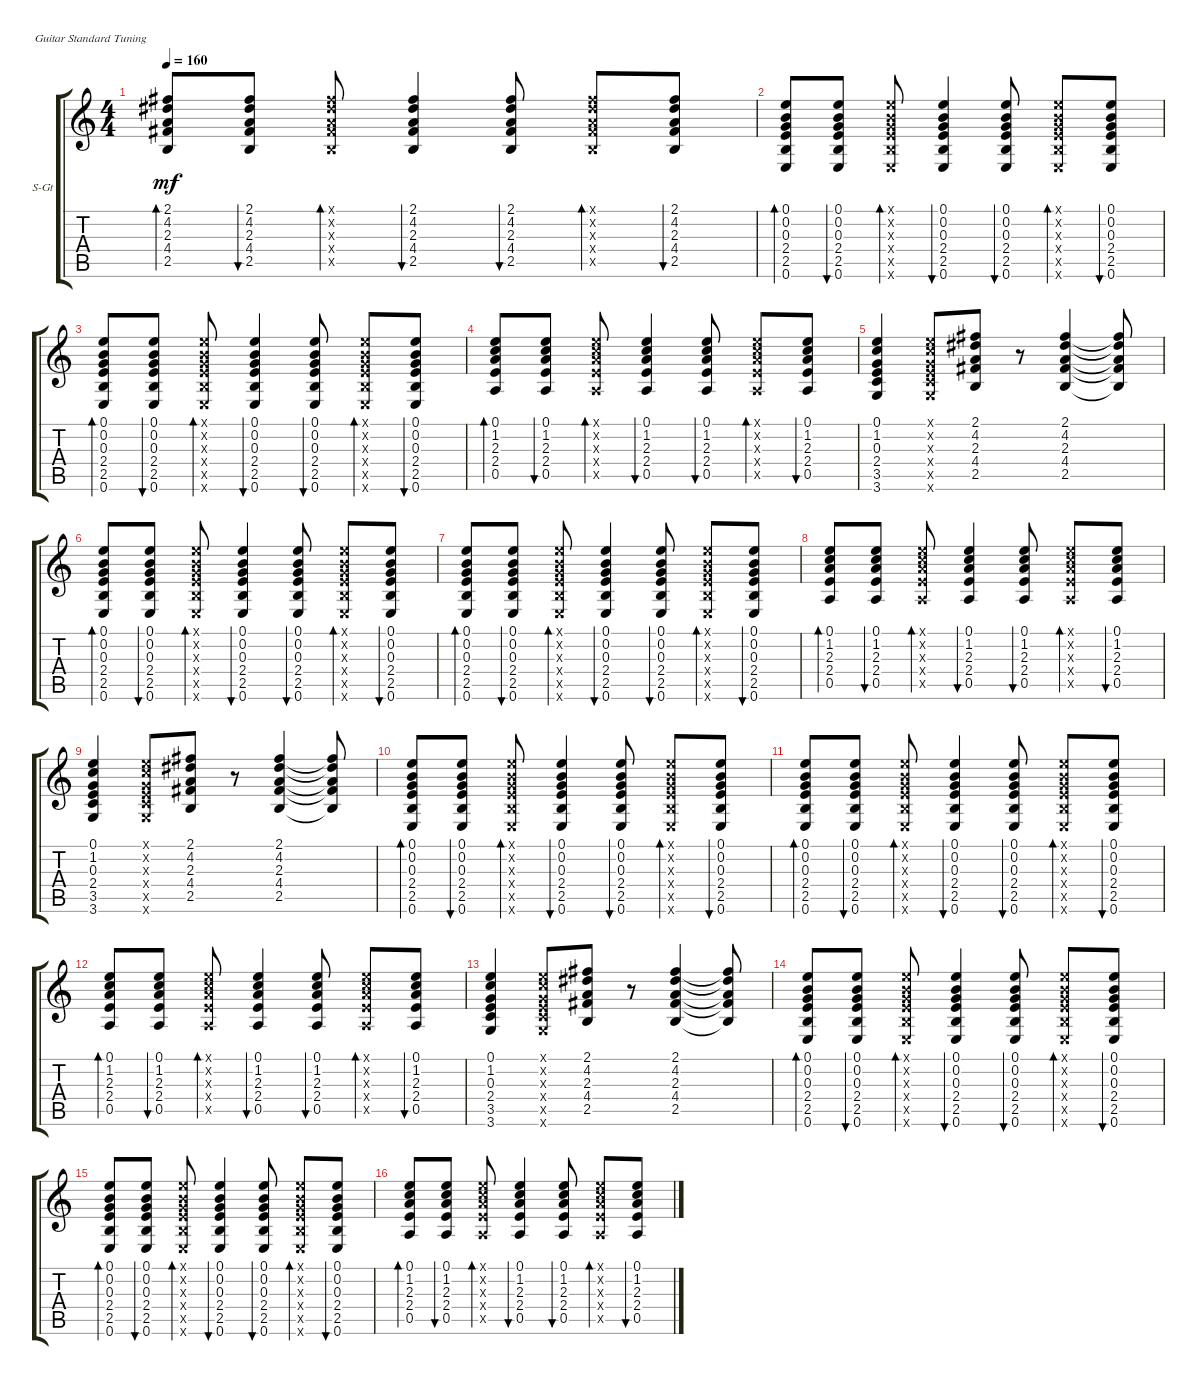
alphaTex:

\defaultSystemsLayout 4
\bracketExtendMode groupsimilarinstruments
\firstSystemTrackNameOrientation horizontal
\otherSystemsTrackNameOrientation horizontal
\track ("Steel Guitar" "S-Gt") {instrument acousticguitarsteel}
\staff {score tabs}
\tuning (E4 B3 G3 D3 A2 E2)
\ts (4 4)
\tempo 160
\clef g2
\ks c
(2.5 4.4 2.3 4.2 2.1).8{bd 114 dy mf} (2.5 4.4 2.3 4.2 2.1).8{bu 114} (2.5{x} 4.4{x} 2.3{x} 4.2{x} 2.1{x}).8{bd 114} (2.5 4.4 2.3 4.2 2.1).4{bu 114} (2.5 4.4 2.3 4.2 2.1).8{bu 114} (2.5{x} 4.4{x} 2.3{x} 4.2{x} 2.1{x}).8{bd 114} (2.5 4.4 2.3 4.2 2.1).8{bu 114} |
(0.6 2.5 2.4 0.3 0.2 0.1).8{bd 116} (0.6 2.5 2.4 0.3 0.2 0.1).8{bu 115} (0.6{x} 2.5{x} 2.4{x} 0.3{x} 0.2{x} 0.1{x}).8{bd 116} (0.6 2.5 2.4 0.3 0.2 0.1).4{bu 115} (0.6 2.5 2.4 0.3 0.2 0.1).8{bu 115} (0.6{x} 2.5{x} 2.4{x} 0.3{x} 0.2{x} 0.1{x}).8{bd 116} (0.6 2.5 2.4 0.3 0.2 0.1).8{bu 115} |
(0.6 2.5 2.4 0.3 0.2 0.1).8{bd 116} (0.6 2.5 2.4 0.3 0.2 0.1).8{bu 115} (0.6{x} 2.5{x} 2.4{x} 0.3{x} 0.2{x} 0.1{x}).8{bd 116} (0.6 2.5 2.4 0.3 0.2 0.1).4{bu 115} (0.6 2.5 2.4 0.3 0.2 0.1).8{bu 115} (0.6{x} 2.5{x} 2.4{x} 0.3{x} 0.2{x} 0.1{x}).8{bd 116} (0.6 2.5 2.4 0.3 0.2 0.1).8{bu 115} |
(0.5 2.4 2.3 1.2 0.1).8{bd 114} (0.1 1.2 2.3 2.4 0.5).8{bu 114} (0.5{x} 2.4{x} 2.3{x} 1.2{x} 0.1{x}).8{bd 114} (0.1 1.2 2.3 2.4 0.5).4{bu 114} (0.1 1.2 2.3 2.4 0.5).8{bu 114} (0.5{x} 2.4{x} 2.3{x} 1.2{x} 0.1{x}).8{bd 114} (0.1 1.2 2.3 2.4 0.5).8{bu 114} |
(3.6 3.5 2.4 0.3 1.2 0.1).4 (3.6{x} 3.5{x} 2.4{x} 0.3{x} 1.2{x} 0.1{x}).8 (2.5 4.4 4.2 2.3 2.1).8 r.8 (2.5 4.4 4.2 2.3 2.1).4 (2.1{t} 4.2{t} 2.3{t} 4.4{t} 2.5{t}).8 |
(0.6 2.5 2.4 0.3 0.2 0.1).8{bd 116} (0.6 2.5 2.4 0.3 0.2 0.1).8{bu 115} (0.6{x} 2.5{x} 2.4{x} 0.3{x} 0.2{x} 0.1{x}).8{bd 116} (0.6 2.5 2.4 0.3 0.2 0.1).4{bu 115} (0.6 2.5 2.4 0.3 0.2 0.1).8{bu 115} (0.6{x} 2.5{x} 2.4{x} 0.3{x} 0.2{x} 0.1{x}).8{bd 116} (0.6 2.5 2.4 0.3 0.2 0.1).8{bu 115} |
(0.6 2.5 2.4 0.3 0.2 0.1).8{bd 116} (0.6 2.5 2.4 0.3 0.2 0.1).8{bu 115} (0.6{x} 2.5{x} 2.4{x} 0.3{x} 0.2{x} 0.1{x}).8{bd 116} (0.6 2.5 2.4 0.3 0.2 0.1).4{bu 115} (0.6 2.5 2.4 0.3 0.2 0.1).8{bu 115} (0.6{x} 2.5{x} 2.4{x} 0.3{x} 0.2{x} 0.1{x}).8{bd 116} (0.6 2.5 2.4 0.3 0.2 0.1).8{bu 115} |
(0.5 2.4 2.3 1.2 0.1).8{bd 114} (0.1 1.2 2.3 2.4 0.5).8{bu 114} (0.5{x} 2.4{x} 2.3{x} 1.2{x} 0.1{x}).8{bd 114} (0.1 1.2 2.3 2.4 0.5).4{bu 114} (0.1 1.2 2.3 2.4 0.5).8{bu 114} (0.5{x} 2.4{x} 2.3{x} 1.2{x} 0.1{x}).8{bd 114} (0.1 1.2 2.3 2.4 0.5).8{bu 114} |
(3.6 3.5 2.4 0.3 1.2 0.1).4 (3.6{x} 3.5{x} 2.4{x} 0.3{x} 1.2{x} 0.1{x}).8 (2.5 4.4 4.2 2.3 2.1).8 r.8 (2.5 4.4 4.2 2.3 2.1).4 (2.1{t} 4.2{t} 2.3{t} 4.4{t} 2.5{t}).8 |
(0.6 2.5 2.4 0.3 0.2 0.1).8{bd 116} (0.6 2.5 2.4 0.3 0.2 0.1).8{bu 115} (0.6{x} 2.5{x} 2.4{x} 0.3{x} 0.2{x} 0.1{x}).8{bd 116} (0.6 2.5 2.4 0.3 0.2 0.1).4{bu 115} (0.6 2.5 2.4 0.3 0.2 0.1).8{bu 115} (0.6{x} 2.5{x} 2.4{x} 0.3{x} 0.2{x} 0.1{x}).8{bd 116} (0.6 2.5 2.4 0.3 0.2 0.1).8{bu 115} |
(0.6 2.5 2.4 0.3 0.2 0.1).8{bd 116} (0.6 2.5 2.4 0.3 0.2 0.1).8{bu 115} (0.6{x} 2.5{x} 2.4{x} 0.3{x} 0.2{x} 0.1{x}).8{bd 116} (0.6 2.5 2.4 0.3 0.2 0.1).4{bu 115} (0.6 2.5 2.4 0.3 0.2 0.1).8{bu 115} (0.6{x} 2.5{x} 2.4{x} 0.3{x} 0.2{x} 0.1{x}).8{bd 116} (0.6 2.5 2.4 0.3 0.2 0.1).8{bu 115} |
(0.5 2.4 2.3 1.2 0.1).8{bd 114} (0.1 1.2 2.3 2.4 0.5).8{bu 114} (0.5{x} 2.4{x} 2.3{x} 1.2{x} 0.1{x}).8{bd 114} (0.1 1.2 2.3 2.4 0.5).4{bu 114} (0.1 1.2 2.3 2.4 0.5).8{bu 114} (0.5{x} 2.4{x} 2.3{x} 1.2{x} 0.1{x}).8{bd 114} (0.1 1.2 2.3 2.4 0.5).8{bu 114} |
(3.6 3.5 2.4 0.3 1.2 0.1).4 (3.6{x} 3.5{x} 2.4{x} 0.3{x} 1.2{x} 0.1{x}).8 (2.5 4.4 4.2 2.3 2.1).8 r.8 (2.5 4.4 4.2 2.3 2.1).4 (2.1{t} 4.2{t} 2.3{t} 4.4{t} 2.5{t}).8 |
(0.6 2.5 2.4 0.3 0.2 0.1).8{bd 116} (0.6 2.5 2.4 0.3 0.2 0.1).8{bu 115} (0.6{x} 2.5{x} 2.4{x} 0.3{x} 0.2{x} 0.1{x}).8{bd 116} (0.6 2.5 2.4 0.3 0.2 0.1).4{bu 115} (0.6 2.5 2.4 0.3 0.2 0.1).8{bu 115} (0.6{x} 2.5{x} 2.4{x} 0.3{x} 0.2{x} 0.1{x}).8{bd 116} (0.6 2.5 2.4 0.3 0.2 0.1).8{bu 115} |
(0.6 2.5 2.4 0.3 0.2 0.1).8{bd 116} (0.6 2.5 2.4 0.3 0.2 0.1).8{bu 115} (0.6{x} 2.5{x} 2.4{x} 0.3{x} 0.2{x} 0.1{x}).8{bd 116} (0.6 2.5 2.4 0.3 0.2 0.1).4{bu 115} (0.6 2.5 2.4 0.3 0.2 0.1).8{bu 115} (0.6{x} 2.5{x} 2.4{x} 0.3{x} 0.2{x} 0.1{x}).8{bd 116} (0.6 2.5 2.4 0.3 0.2 0.1).8{bu 115} |
(0.5 2.4 2.3 1.2 0.1).8{bd 114} (0.1 1.2 2.3 2.4 0.5).8{bu 114} (0.5{x} 2.4{x} 2.3{x} 1.2{x} 0.1{x}).8{bd 114} (0.1 1.2 2.3 2.4 0.5).4{bu 114} (0.1 1.2 2.3 2.4 0.5).8{bu 114} (0.5{x} 2.4{x} 2.3{x} 1.2{x} 0.1{x}).8{bd 114} (0.1 1.2 2.3 2.4 0.5).8{bu 114}
